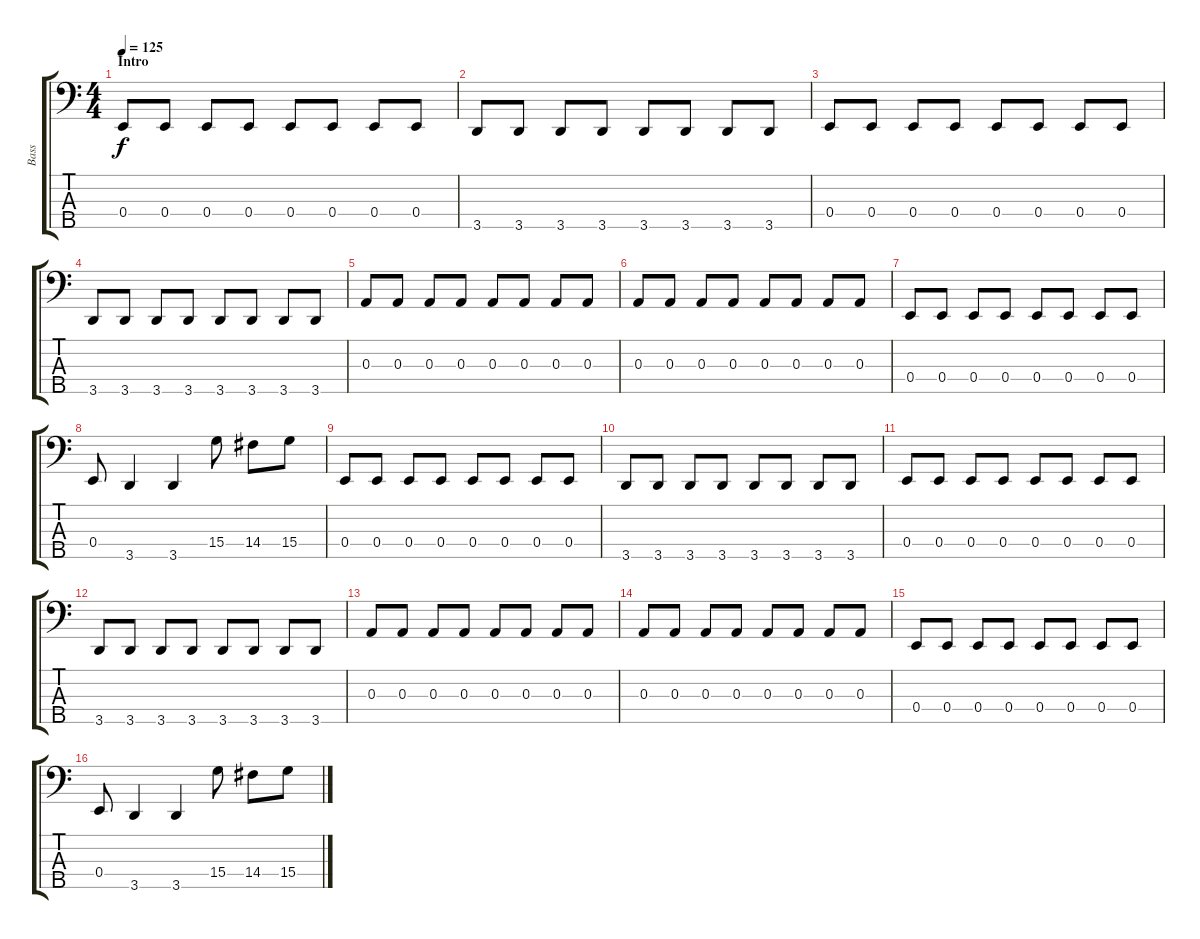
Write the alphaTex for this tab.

\track ("Bass" "Bass") {instrument electricbassfinger}
\staff {score tabs}
\tuning (G2 D2 A1 E1 B0) {hide}
\ts (4 4)
\section ("" "Intro")
\tempo 125
\clef f4
\ks c
0.4.8{dy f instrument electricbassfinger} 0.4.8 0.4.8 0.4.8 0.4.8 0.4.8 0.4.8 0.4.8 |
3.5.8 3.5.8 3.5.8 3.5.8 3.5.8 3.5.8 3.5.8 3.5.8 |
0.4.8 0.4.8 0.4.8 0.4.8 0.4.8 0.4.8 0.4.8 0.4.8 |
3.5.8 3.5.8 3.5.8 3.5.8 3.5.8 3.5.8 3.5.8 3.5.8 |
0.3.8 0.3.8 0.3.8 0.3.8 0.3.8 0.3.8 0.3.8 0.3.8 |
0.3.8 0.3.8 0.3.8 0.3.8 0.3.8 0.3.8 0.3.8 0.3.8 |
0.4.8 0.4.8 0.4.8 0.4.8 0.4.8 0.4.8 0.4.8 0.4.8 |
0.4.8 3.5.4 3.5.4 15.4.8 14.4.8 15.4.8 |
0.4.8 0.4.8 0.4.8 0.4.8 0.4.8 0.4.8 0.4.8 0.4.8 |
3.5.8 3.5.8 3.5.8 3.5.8 3.5.8 3.5.8 3.5.8 3.5.8 |
0.4.8 0.4.8 0.4.8 0.4.8 0.4.8 0.4.8 0.4.8 0.4.8 |
3.5.8 3.5.8 3.5.8 3.5.8 3.5.8 3.5.8 3.5.8 3.5.8 |
0.3.8 0.3.8 0.3.8 0.3.8 0.3.8 0.3.8 0.3.8 0.3.8 |
0.3.8 0.3.8 0.3.8 0.3.8 0.3.8 0.3.8 0.3.8 0.3.8 |
0.4.8 0.4.8 0.4.8 0.4.8 0.4.8 0.4.8 0.4.8 0.4.8 |
0.4.8 3.5.4 3.5.4 15.4.8 14.4.8 15.4.8
